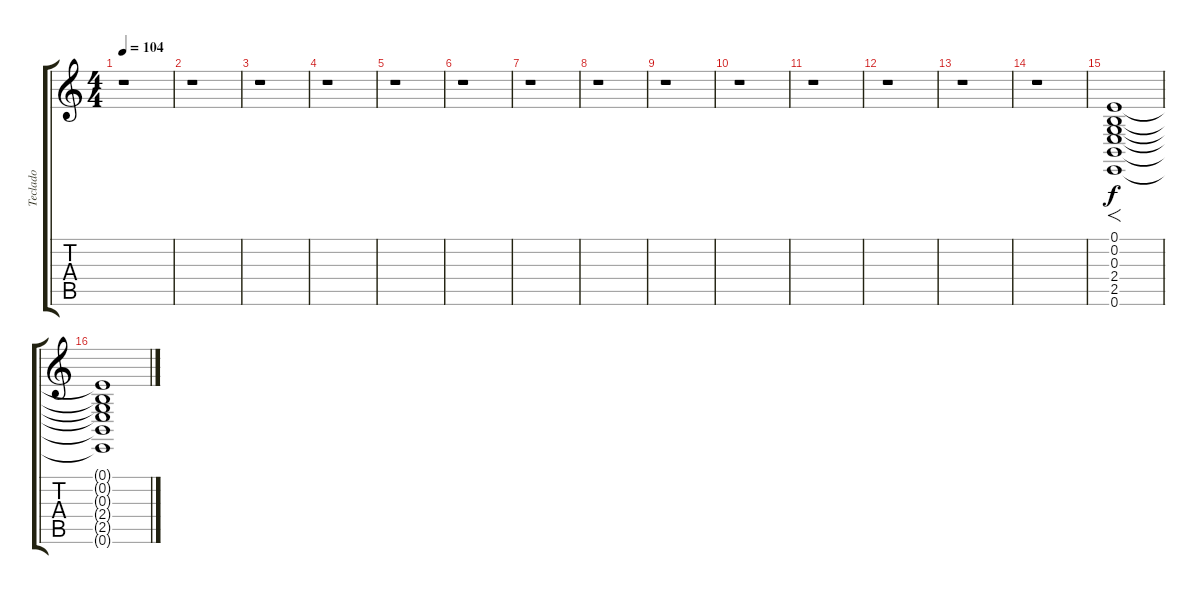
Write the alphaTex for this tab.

\track ("Teclado" "Teclado") {instrument churchorgan}
\staff {score tabs}
\tuning (E4 B3 G3 D3 A2 E2) {hide}
\ts (4 4)
\tempo 104
\clef g2
\ks c
r.1{dy f} |
r.1 |
r.1 |
r.1 |
r.1 |
r.1 |
r.1 |
r.1 |
r.1 |
r.1 |
r.1 |
r.1 |
r.1 |
r.1{volume 13} |
(0.1 0.2 0.3 2.4 2.5 0.6).1{f} |
(0.1{t} 0.2{t} 0.3{t} 2.4{t} 2.5{t} 0.6{t}).1
